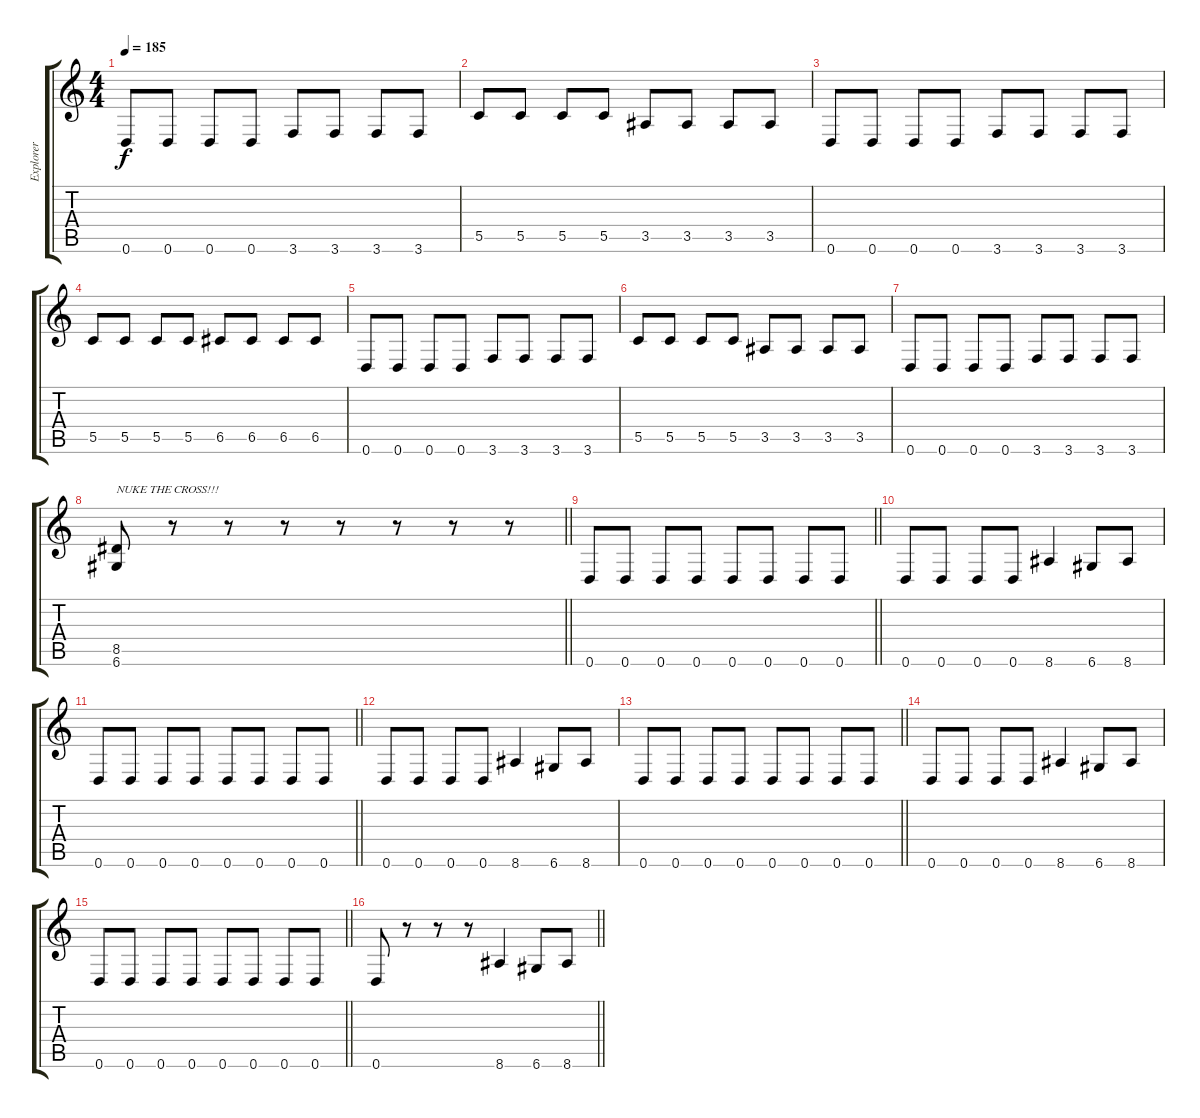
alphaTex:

\track ("Explorer" "Explorer") {instrument distortionguitar}
\staff {score tabs}
\tuning (D4 A3 F3 C3 G2 D2) {hide}
\ts (4 4)
\tempo 185
\clef g2
\ks c
0.6.8{dy f} 0.6.8 0.6.8 0.6.8 3.6.8 3.6.8 3.6.8 3.6.8 |
5.5.8 5.5.8 5.5.8 5.5.8 3.5.8 3.5.8 3.5.8 3.5.8 |
0.6.8 0.6.8 0.6.8 0.6.8 3.6.8 3.6.8 3.6.8 3.6.8 |
5.5.8 5.5.8 5.5.8 5.5.8 6.5.8 6.5.8 6.5.8 6.5.8 |
0.6.8 0.6.8 0.6.8 0.6.8 3.6.8 3.6.8 3.6.8 3.6.8 |
5.5.8 5.5.8 5.5.8 5.5.8 3.5.8 3.5.8 3.5.8 3.5.8 |
0.6.8 0.6.8 0.6.8 0.6.8 3.6.8 3.6.8 3.6.8 3.6.8 |
\barLineRight lightlight
(8.5 6.6).8{txt "NUKE THE CROSS!!!"} r.8 r.8 r.8 r.8 r.8 r.8 r.8 |
\section ("" "")
\barLineRight lightlight
0.6.8 0.6.8 0.6.8 0.6.8 0.6.8 0.6.8 0.6.8 0.6.8 |
0.6.8 0.6.8 0.6.8 0.6.8 8.6.4 6.6.8 8.6.8 |
\barLineRight lightlight
0.6.8 0.6.8 0.6.8 0.6.8 0.6.8 0.6.8 0.6.8 0.6.8 |
0.6.8 0.6.8 0.6.8 0.6.8 8.6.4 6.6.8 8.6.8 |
\barLineRight lightlight
0.6.8 0.6.8 0.6.8 0.6.8 0.6.8 0.6.8 0.6.8 0.6.8 |
0.6.8 0.6.8 0.6.8 0.6.8 8.6.4 6.6.8 8.6.8 |
\barLineRight lightlight
0.6.8 0.6.8 0.6.8 0.6.8 0.6.8 0.6.8 0.6.8 0.6.8 |
\barLineRight lightlight
0.6.8 r.8 r.8 r.8 8.6.4 6.6.8 8.6.8
